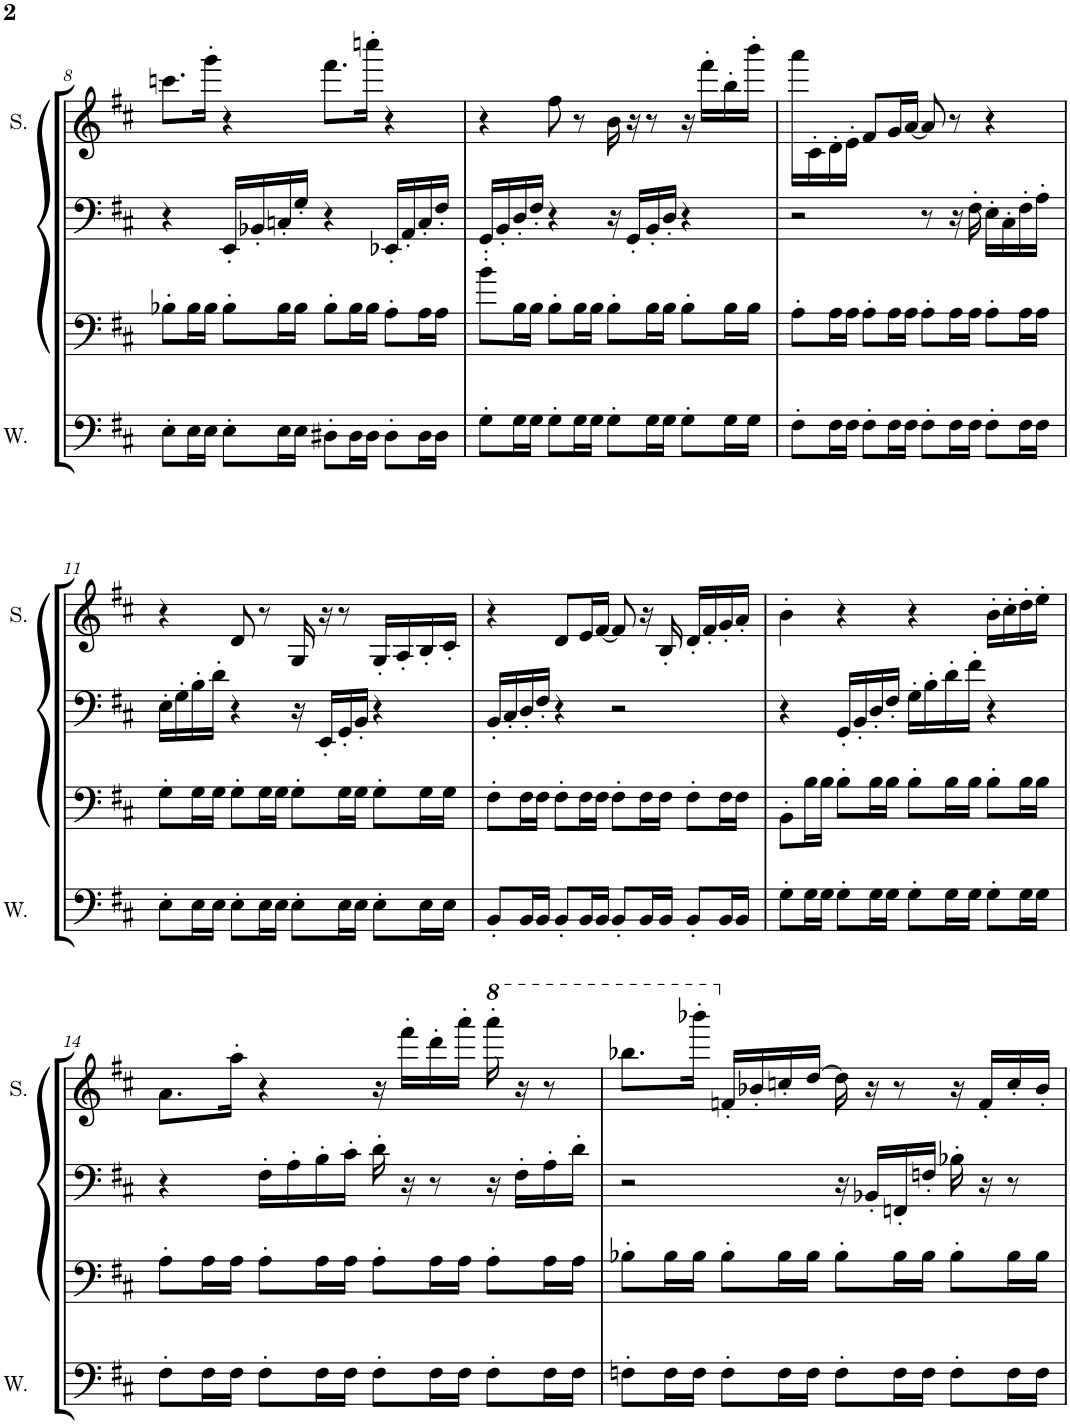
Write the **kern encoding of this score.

**kern	**kern	**kern	**kern
*part4	*part3	*part2	*part1
*staff4	*staff3	*staff2	*staff1
*I"Wave	*I"Square Synthesizer	*I"Square Synthesizer	*I"Square
*I'W.	*	*	*I'S.
!!LO:PB:g=z
*clefF4	*clefF4	*clefF4	*clefG2
*k[f#c#]	*k[f#c#]	*k[f#c#]	*k[f#c#]
*M4/4	*M4/4	*M4/4	*M4/4
*met(c)	*met(c)	*met(c)	*met(c)
=8	=8	=8	=8
8E'\L	8B-X'\L	4r	8.cccn\L
16E\L	16B-\L	.	.
16E\JJ	16B-\JJ	.	16ggg'\Jk
8E'\L	8B-'\L	16EE'/LL	4r
.	.	16BB-X'/	.
16E\L	16B-\L	16Cn'/	.
16E\JJ	16B-\JJ	16G'/JJ	.
8D#X'\L	8B-'\L	4r	8.fff#\L
16D#\L	16B-\L	.	.
16D#\JJ	16B-\JJ	.	16ccccn'\Jk
8D#'\L	8A'\L	16EE-X'/LL	4r
.	.	16AA'/	.
16D#\L	16A\L	16C'/	.
16D#\JJ	16A\JJ	16F#'/JJ	.
=9	=9	=9	=9
8G'\L	8b'\L	16GG'/LL	4r
.	.	16BB'/	.
16G\L	16B\L	16D'/	.
16G\JJ	16B\JJ	16F#'/JJ	.
8G'\L	8B'\L	4r	8ff#\
16G\L	16B\L	.	8r
16G\JJ	16B\JJ	.	.
8G'\L	8B'\L	16r	16b\
.	.	16GG'/LL	16r
16G\L	16B\L	16BB'/	8r
16G\JJ	16B\JJ	16D'/JJ	.
8G'\L	8B'\L	4r	16r
.	.	.	16fff#'\LL
16G\L	16B\L	.	16bb'\
16G\JJ	16B\JJ	.	16bbb'\JJ
=10	=10	=10	=10
8F#'\L	8A'\L	2r	16aaa\LL
.	.	.	16c#'\
16F#\L	16A\L	.	16d'\
16F#\JJ	16A\JJ	.	16e'\JJ
8F#'\L	8A'\L	.	8f#/L
16F#\L	16A\L	.	16g/L
16F#\JJ	16A\JJ	.	[16a/JJ
8F#'\L	8A'\L	8r	8a/]
16F#\L	16A\L	16r	8r
16F#\JJ	16A\JJ	16F#'\	.
8F#'\L	8A'\L	16E'\LL	4r
.	.	16C#'\	.
16F#\L	16A\L	16F#'\	.
16F#\JJ	16A\JJ	16A'\JJ	.
!!LO:LB:g=z
=11	=11	=11	=11
8E'\L	8G'\L	16E'\LL	4r
.	.	16G'\	.
16E\L	16G\L	16B'\	.
16E\JJ	16G\JJ	16d'\JJ	.
8E'\L	8G'\L	4r	8d/
16E\L	16G\L	.	8r
16E\JJ	16G\JJ	.	.
8E'\L	8G'\L	16r	16G/
.	.	16EE'/LL	16r
16E\L	16G\L	16GG'/	8r
16E\JJ	16G\JJ	16BB'/JJ	.
8E'\L	8G'\L	4r	16G'/LL
.	.	.	16A'/
16E\L	16G\L	.	16B'/
16E\JJ	16G\JJ	.	16c#'/JJ
=12	=12	=12	=12
8BB'/L	8F#'\L	16BB'/LL	4r
.	.	16C#'/	.
16BB/L	16F#\L	16D'/	.
16BB/JJ	16F#\JJ	16F#'/JJ	.
8BB'/L	8F#'\L	4r	8d/L
16BB/L	16F#\L	.	16e/L
16BB/JJ	16F#\JJ	.	[16f#/JJ
8BB'/L	8F#'\L	2r	8f#/]
16BB/L	16F#\L	.	16r
16BB/JJ	16F#\JJ	.	16B'/
8BB'/L	8F#'\L	.	16d'/LL
.	.	.	16f#'/
16BB/L	16F#\L	.	16g'/
16BB/JJ	16F#\JJ	.	16a'/JJ
=13	=13	=13	=13
8G'\L	8BB'\L	4r	4b'\
16G\L	16B\L	.	.
16G\JJ	16B\JJ	.	.
8G'\L	8B'\L	16GG'/LL	4r
.	.	16BB'/	.
16G\L	16B\L	16D'/	.
16G\JJ	16B\JJ	16F#'/JJ	.
8G'\L	8B'\L	16G'\LL	4r
.	.	16B'\	.
16G\L	16B\L	16d'\	.
16G\JJ	16B\JJ	16f#'\JJ	.
8G'\L	8B'\L	4r	16b'\LL
.	.	.	16cc#'\
16G\L	16B\L	.	16dd'\
16G\JJ	16B\JJ	.	16ee'\JJ
!!LO:LB:g=z
=14	=14	=14	=14
8F#'\L	8A'\L	4r	8.a\L
16F#\L	16A\L	.	.
16F#\JJ	16A\JJ	.	16aa'\Jk
8F#'\L	8A'\L	16F#'\LL	4r
.	.	16A'\	.
16F#\L	16A\L	16B'\	.
16F#\JJ	16A\JJ	16c#'\JJ	.
8F#'\L	8A'\L	16d'\	16r
.	.	16r	16fff#'\LL
16F#\L	16A\L	8r	16ddd'\
16F#\JJ	16A\JJ	.	16aaa'\JJ
*	*	*	*8va
8F#'\L	8A'\L	16r	16aaaa'\
.	.	16F#'\LL	16r
16F#\L	16A\L	16A'\	8r
16F#\JJ	16A\JJ	16d'\JJ	.
=15	=15	=15	=15
8Fn'\L	8B-X'\L	2r	8.bbb-X\L
16F\L	16B-\L	.	.
16F\JJ	16B-\JJ	.	16bbbb-X'\Jk
*	*	*	*X8va
8F'\L	8B-'\L	.	16fn'/LL
.	.	.	16b-X'/
16F\L	16B-\L	.	16ccn'/
16F\JJ	16B-\JJ	.	[16dd/JJ
8F'\L	8B-'\L	16r	16dd\]
.	.	16BB-X'/LL	16r
16F\L	16B-\L	16FFn'/	8r
16F\JJ	16B-\JJ	16Fn'/JJ	.
8F'\L	8B-'\L	16B-X'\	16r
.	.	16r	16f'/LL
16F\L	16B-\L	8r	16cc'/
16F\JJ	16B-\JJ	.	16b-'/JJ
=	=	=	=
*-	*-	*-	*-
